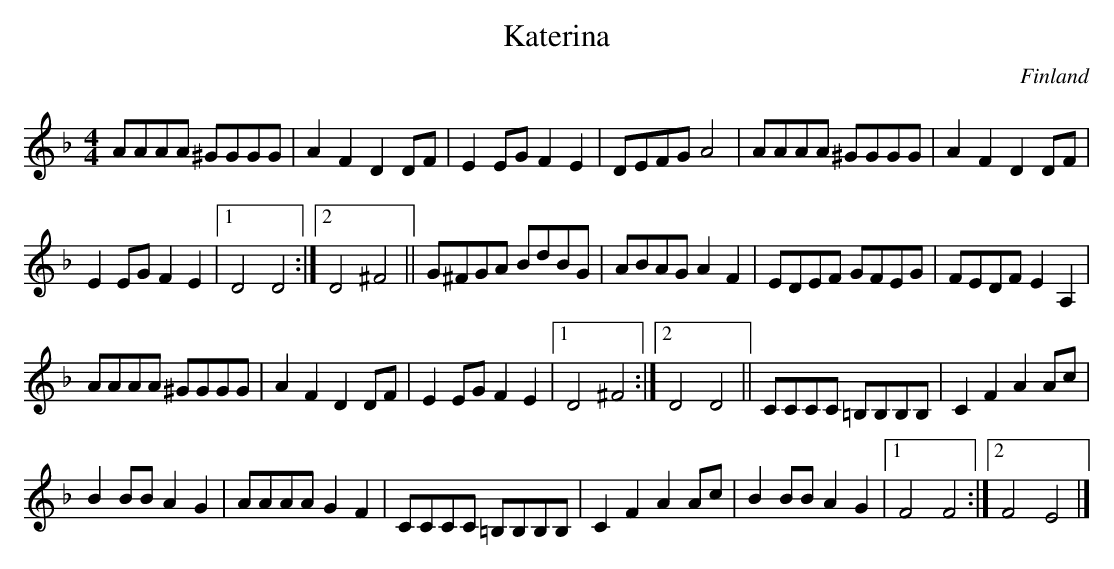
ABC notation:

X:1
T:Katerina
O:Finland
M:4/4
K:Dm
AAAA ^GGGG| A2F2 D2DF| E2EG F2E2| DEFG A4|\
AAAA ^GGGG| A2F2 D2DF|
E2EG F2E2|1 D4 D4 :|2 D4 ^F4||\
G^FGA BdBG| ABAG A2F2| EDEF GFEG| FEDF E2A,2|
AAAA ^GGGG| A2F2 D2DF| E2EG F2E2|1 D4 ^F4 :|2 D4 D4|| \
CCCC =B,B,B,B,| C2F2 A2Ac|
B2BB A2G2| AAAA G2F2|\
CCCC =B,B,B,B,| C2F2 A2Ac| B2BB A2G2|1 F4 F4 :|2 F4 E4 |]
